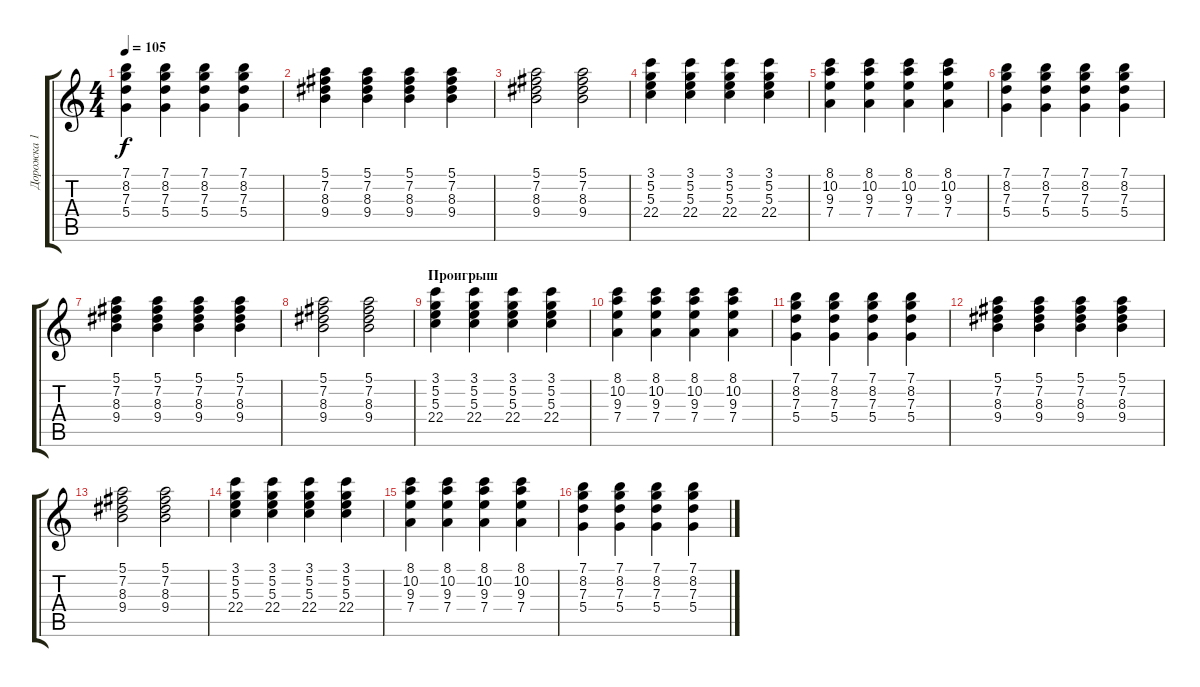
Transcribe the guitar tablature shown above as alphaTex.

\track ("Дорожка 1" "Дорожка 1") {instrument acousticguitarnylon}
\staff {score tabs}
\tuning (E4 B3 G3 D3 A2 E2) {hide}
\ts (4 4)
\tempo 105
\clef g2
\ks c
(7.1 8.2 7.3 5.4).4{dy f} (7.1 8.2 7.3 5.4).4 (7.1 8.2 7.3 5.4).4 (7.1 8.2 7.3 5.4).4 |
(5.1 7.2 8.3 9.4).4 (5.1 7.2 8.3 9.4).4 (5.1 7.2 8.3 9.4).4 (5.1 7.2 8.3 9.4).4 |
(5.1 7.2 8.3 9.4).2 (5.1 7.2 8.3 9.4).2 |
(3.1 5.2 5.3 22.4).4 (3.1 5.2 5.3 22.4).4 (3.1 5.2 5.3 22.4).4 (3.1 5.2 5.3 22.4).4 |
(8.1 10.2 9.3 7.4).4 (8.1 10.2 9.3 7.4).4 (8.1 10.2 9.3 7.4).4 (8.1 10.2 9.3 7.4).4 |
(7.1 8.2 7.3 5.4).4 (7.1 8.2 7.3 5.4).4 (7.1 8.2 7.3 5.4).4 (7.1 8.2 7.3 5.4).4 |
(5.1 7.2 8.3 9.4).4 (5.1 7.2 8.3 9.4).4 (5.1 7.2 8.3 9.4).4 (5.1 7.2 8.3 9.4).4 |
(5.1 7.2 8.3 9.4).2 (5.1 7.2 8.3 9.4).2 |
\section ("" "Проигрыш")
(3.1 5.2 5.3 22.4).4 (3.1 5.2 5.3 22.4).4 (3.1 5.2 5.3 22.4).4 (3.1 5.2 5.3 22.4).4 |
(8.1 10.2 9.3 7.4).4 (8.1 10.2 9.3 7.4).4 (8.1 10.2 9.3 7.4).4 (8.1 10.2 9.3 7.4).4 |
(7.1 8.2 7.3 5.4).4 (7.1 8.2 7.3 5.4).4 (7.1 8.2 7.3 5.4).4 (7.1 8.2 7.3 5.4).4 |
(5.1 7.2 8.3 9.4).4 (5.1 7.2 8.3 9.4).4 (5.1 7.2 8.3 9.4).4 (5.1 7.2 8.3 9.4).4 |
(5.1 7.2 8.3 9.4).2 (5.1 7.2 8.3 9.4).2 |
(3.1 5.2 5.3 22.4).4 (3.1 5.2 5.3 22.4).4 (3.1 5.2 5.3 22.4).4 (3.1 5.2 5.3 22.4).4 |
(8.1 10.2 9.3 7.4).4 (8.1 10.2 9.3 7.4).4 (8.1 10.2 9.3 7.4).4 (8.1 10.2 9.3 7.4).4 |
(7.1 8.2 7.3 5.4).4 (7.1 8.2 7.3 5.4).4 (7.1 8.2 7.3 5.4).4 (7.1 8.2 7.3 5.4).4
